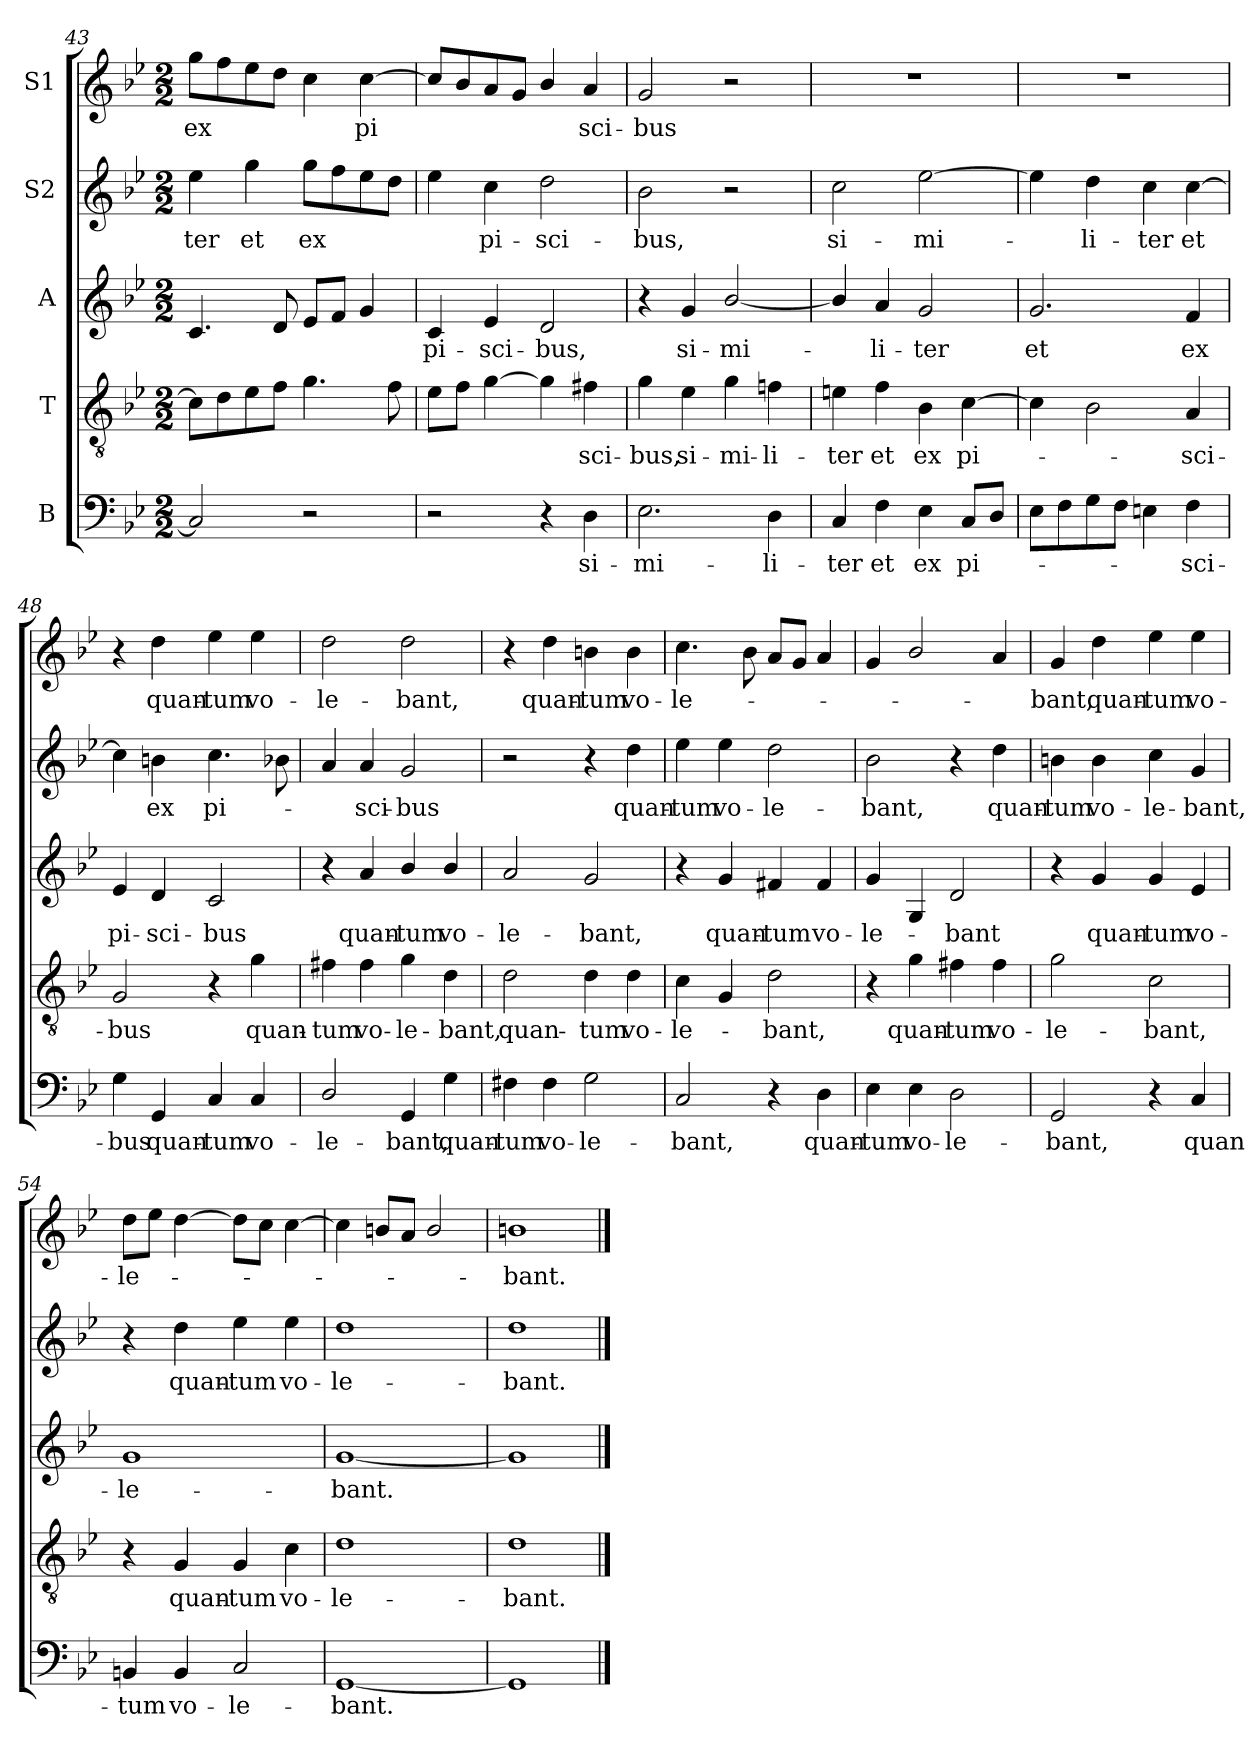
**kern	**text	**kern	**text	**kern	**text	**kern	**text	**kern	**text
*part5	*part5	*part4	*part4	*part3	*part3	*part2	*part2	*part1	*part1
*staff5	*staff5	*staff4	*staff4	*staff3	*staff3	*staff2	*staff2	*staff1	*staff1
*I"B	*	*I"T	*	*I"A	*	*I"S2	*	*I"S1	*
*clefF4	*	*clefGv2	*	*clefG2	*	*clefG2	*	*clefG2	*
*k[b-e-]	*	*k[b-e-]	*	*k[b-e-]	*	*k[b-e-]	*	*k[b-e-]	*
*B-:	*	*B-:	*	*B-:	*	*B-:	*	*B-:	*
*M2/2	*	*M2/2	*	*M2/2	*	*M2/2	*	*M2/2	*
=43	=43	=43	=43	=43	=43	=43	=43	=43	=43
!	!	!	!	!	!	!	!LO:LY:b	!	!LO:LY:b
2C/]	.	8c\L]	.	4.c/	.	4ee-\	-ter	8gg\L	ex
.	.	8d\	.	.	.	.	.	8ff\	.
!	!	!	!	!	!	!	!LO:LY:b	!	!
.	.	8e-\	.	.	.	4gg\	et	8ee-\	.
.	.	8f\J	.	8d/	.	.	.	8dd\J	.
!	!	!	!	!	!	!	!LO:LY:b	!	!
2r	.	4.g\	.	8e-/L	.	8gg\L	ex	4cc\	.
.	.	.	.	8f/J	.	8ff\	.	.	.
!	!	!	!	!	!	!	!	!	!LO:LY:b
.	.	.	.	4g/	.	8ee-\	.	[4cc\	pi
.	.	8f\	.	.	.	8dd\J	.	.	.
=44	=44	=44	=44	=44	=44	=44	=44	=44	=44
!	!	!	!	!	!LO:LY:b	!	!	!	!
2r	.	8e-\L	.	4c/	pi-	4ee-\	.	8cc/L]	.
.	.	8f\J	.	.	.	.	.	8b-/	.
!	!	!	!	!	!LO:LY:b	!	!LO:LY:b	!	!
.	.	[4g\	.	4e-/	-sci-	4cc\	pi-	8a/	.
.	.	.	.	.	.	.	.	8g/J	.
!	!	!	!	!	!LO:LY:b	!	!LO:LY:b	!	!
4r	.	4g\]	.	2d/	-bus,	2dd\	-sci-	4b-/	.
!	!LO:LY:b	!	!LO:LY:b	!	!	!	!	!	!LO:LY:b
4D\	si-	4f#X\	-sci-	.	.	.	.	4a/	sci-
=45	=45	=45	=45	=45	=45	=45	=45	=45	=45
!	!LO:LY:b	!	!LO:LY:b	!	!	!	!LO:LY:b	!	!LO:LY:b
2.E-\	-mi-	4g\	-bus,	4r	.	2b-\	-bus,	2g/	-bus
!	!	!	!LO:LY:b	!	!LO:LY:b	!	!	!	!
.	.	4e-\	si-	4g/	si-	.	.	.	.
!	!	!	!LO:LY:b	!	!LO:LY:b	!	!	!	!
.	.	4g\	-mi-	[2b-/	-mi-	2r	.	2r	.
!	!LO:LY:b	!	!LO:LY:b	!	!	!	!	!	!
4D\	-li-	4fn\	-li-	.	.	.	.	.	.
=46	=46	=46	=46	=46	=46	=46	=46	=46	=46
!	!LO:LY:b	!	!LO:LY:b	!	!	!	!LO:LY:b	!	!
4C/	-ter	4en\	-ter	4b-/]	.	2cc\	si-	1r	.
!	!LO:LY:b	!	!LO:LY:b	!	!LO:LY:b	!	!	!	!
4F\	et	4f\	et	4a/	-li-	.	.	.	.
!	!LO:LY:b	!	!LO:LY:b	!	!LO:LY:b	!	!LO:LY:b	!	!
4E-\	ex	4B-\	ex	2g/	-ter	[2ee-\	-mi-	.	.
!	!LO:LY:b	!	!LO:LY:b	!	!	!	!	!	!
8C/L	pi-	[4c\	pi-	.	.	.	.	.	.
8D/J	.	.	.	.	.	.	.	.	.
=47	=47	=47	=47	=47	=47	=47	=47	=47	=47
!	!	!	!	!	!LO:LY:b	!	!	!	!
8E-\L	.	4c\]	.	2.g/	et	4ee-\]	.	1r	.
8F\	.	.	.	.	.	.	.	.	.
!	!	!	!	!	!	!	!LO:LY:b	!	!
8G\	.	2B-\	.	.	.	4dd\	-li-	.	.
8F\J	.	.	.	.	.	.	.	.	.
!	!	!	!	!	!	!	!LO:LY:b	!	!
4En\	.	.	.	.	.	4cc\	-ter	.	.
!	!LO:LY:b	!	!LO:LY:b	!	!LO:LY:b	!	!LO:LY:b	!	!
4F\	-sci-	4A/	-sci-	4f/	ex	[4cc\	et	.	.
=48	=48	=48	=48	=48	=48	=48	=48	=48	=48
!	!LO:LY:b	!	!LO:LY:b	!	!LO:LY:b	!	!	!	!
4G\	-bus	2G/	-bus	4e-/	pi-	4cc\]	.	4r	.
!	!LO:LY:b	!	!	!	!LO:LY:b	!	!LO:LY:b	!	!LO:LY:b
4GG/	quan-	.	.	4d/	-sci-	4bn\	ex	4dd\	quan-
!	!LO:LY:b	!	!	!	!LO:LY:b	!	!LO:LY:b	!	!LO:LY:b
4C/	-tum	4r	.	2c/	-bus	4.cc\	pi-	4ee-\	-tum
!	!LO:LY:b	!	!LO:LY:b	!	!	!	!	!	!LO:LY:b
4C/	vo-	4g\	quan-	.	.	.	.	4ee-\	vo-
.	.	.	.	.	.	8b-\	.	.	.
=49	=49	=49	=49	=49	=49	=49	=49	=49	=49
!	!LO:LY:b	!	!LO:LY:b	!	!	!	!	!	!LO:LY:b
2D/	-le-	4f#X\	-tum	4r	.	4a/	.	2dd\	-le-
!	!	!	!LO:LY:b	!	!LO:LY:b	!	!LO:LY:b	!	!
.	.	4f#\	vo-	4a/	quan-	4a/	-sci-	.	.
!	!LO:LY:b	!	!LO:LY:b	!	!LO:LY:b	!	!LO:LY:b	!	!LO:LY:b
4GG/	-bant,	4g\	-le-	4b-/	-tum	2g/	-bus	2dd\	-bant,
!	!LO:LY:b	!	!LO:LY:b	!	!LO:LY:b	!	!	!	!
4G\	quan-	4d\	-bant,	4b-/	vo-	.	.	.	.
=50	=50	=50	=50	=50	=50	=50	=50	=50	=50
!	!LO:LY:b	!	!LO:LY:b	!	!LO:LY:b	!	!	!	!
4F#X\	-tum	2d\	quan-	2a/	-le-	2r	.	4r	.
!	!LO:LY:b	!	!	!	!	!	!	!	!LO:LY:b
4F#\	vo-	.	.	.	.	.	.	4dd\	quan-
!	!LO:LY:b	!	!LO:LY:b	!	!LO:LY:b	!	!	!	!LO:LY:b
2G\	-le-	4d\	-tum	2g/	-bant,	4r	.	4bn\	-tum
!	!	!	!LO:LY:b	!	!	!	!LO:LY:b	!	!LO:LY:b
.	.	4d\	vo-	.	.	4dd\	quan-	4b\	vo-
=51	=51	=51	=51	=51	=51	=51	=51	=51	=51
!	!LO:LY:b	!	!LO:LY:b	!	!	!	!LO:LY:b	!	!LO:LY:b
2C/	-bant,	4c\	-le-	4r	.	4ee-\	-tum	4.cc\	-le-
!	!	!	!	!	!LO:LY:b	!	!LO:LY:b	!	!
.	.	4G/	.	4g/	quan-	4ee-\	vo-	.	.
.	.	.	.	.	.	.	.	8b-\	.
!	!	!	!LO:LY:b	!	!LO:LY:b	!	!LO:LY:b	!	!
4r	.	2d\	-bant,	4f#X/	-tum	2dd\	-le-	8a/L	.
.	.	.	.	.	.	.	.	8g/J	.
!	!LO:LY:b	!	!	!	!LO:LY:b	!	!	!	!
4D\	quan-	.	.	4f#/	vo-	.	.	4a/	.
=52	=52	=52	=52	=52	=52	=52	=52	=52	=52
!	!LO:LY:b	!	!	!	!LO:LY:b	!	!LO:LY:b	!	!
4E-\	-tum	4r	.	4g/	-le-	2b-\	-bant,	4g/	.
!	!LO:LY:b	!	!LO:LY:b	!	!	!	!	!	!
4E-\	vo-	4g\	quan-	4G/	.	.	.	2b-/	.
!	!LO:LY:b	!	!LO:LY:b	!	!LO:LY:b	!	!	!	!
2D\	-le-	4f#X\	-tum	2d/	-bant	4r	.	.	.
!	!	!	!LO:LY:b	!	!	!	!LO:LY:b	!	!
.	.	4f#\	vo-	.	.	4dd\	quan-	4a/	.
=53	=53	=53	=53	=53	=53	=53	=53	=53	=53
!	!LO:LY:b	!	!LO:LY:b	!	!	!	!LO:LY:b	!	!LO:LY:b
2GG/	-bant,	2g\	-le-	4r	.	4bn\	-tum	4g/	-bant,
!	!	!	!	!	!LO:LY:b	!	!LO:LY:b	!	!LO:LY:b
.	.	.	.	4g/	quan-	4b\	vo-	4dd\	quan-
!	!	!	!LO:LY:b	!	!LO:LY:b	!	!LO:LY:b	!	!LO:LY:b
4r	.	2c\	-bant,	4g/	-tum	4cc\	-le-	4ee-\	-tum
!	!LO:LY:b	!	!	!	!LO:LY:b	!	!LO:LY:b	!	!LO:LY:b
4C/	quan-	.	.	4e-/	vo-	4g/	-bant,	4ee-\	vo-
=54	=54	=54	=54	=54	=54	=54	=54	=54	=54
!	!LO:LY:b	!	!	!	!LO:LY:b	!	!	!	!LO:LY:b
4BBn/	-tum	4r	.	1g/	-le-	4r	.	8dd\L	-le-
.	.	.	.	.	.	.	.	8ee-\J	.
!	!LO:LY:b	!	!LO:LY:b	!	!	!	!LO:LY:b	!	!
4BB/	vo-	4G/	quan-	.	.	4dd\	quan-	[4dd\	.
!	!LO:LY:b	!	!LO:LY:b	!	!	!	!LO:LY:b	!	!
2C/	-le-	4G/	-tum	.	.	4ee-\	-tum	8dd\L]	.
.	.	.	.	.	.	.	.	8cc\J	.
!	!	!	!LO:LY:b	!	!	!	!LO:LY:b	!	!
.	.	4c\	vo-	.	.	4ee-\	vo-	[4cc\	.
=55	=55	=55	=55	=55	=55	=55	=55	=55	=55
!	!LO:LY:b	!	!LO:LY:b	!	!LO:LY:b	!	!LO:LY:b	!	!
[1GG/	-bant.	1d\	-le-	[1g/	-bant.	1dd\	-le-	4cc\]	.
.	.	.	.	.	.	.	.	8bn/L	.
.	.	.	.	.	.	.	.	8a/J	.
.	.	.	.	.	.	.	.	2b/	.
=56	=56	=56	=56	=56	=56	=56	=56	=56	=56
!	!	!	!LO:LY:b	!	!	!	!LO:LY:b	!	!LO:LY:b
1GG/]	.	1d\	-bant.	1g/]	.	1dd\	-bant.	1bn/	-bant.
==	==	==	==	==	==	==	==	==	==
*-	*-	*-	*-	*-	*-	*-	*-	*-	*-
